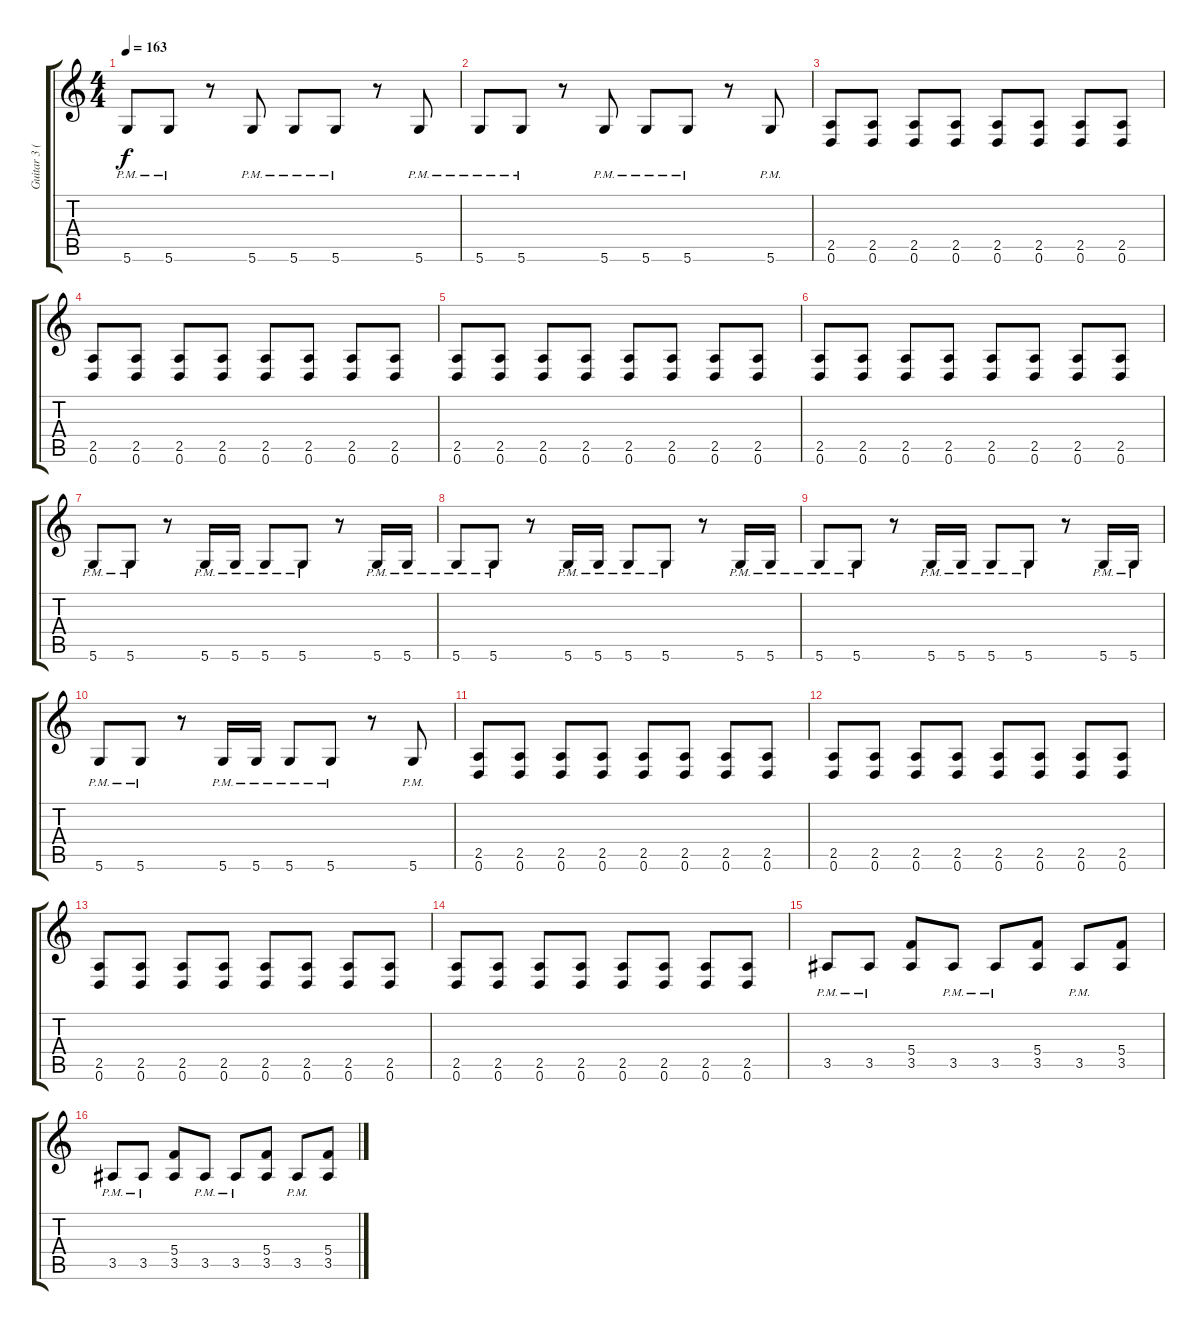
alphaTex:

\track ("Guitar 3 (Dist)" "Guitar 3 (") {instrument distortionguitar}
\staff {score tabs}
\tuning (D4 A3 F3 C3 G2 D2) {hide}
\ts (4 4)
\tempo 163
\clef g2
\ks c
5.6{pm}.8{dy f} 5.6{pm}.8 r.8 5.6{pm}.8 5.6{pm}.8 5.6{pm}.8 r.8 5.6{pm}.8 |
5.6{pm}.8 5.6{pm}.8 r.8 5.6{pm}.8 5.6{pm}.8 5.6{pm}.8 r.8 5.6{pm}.8 |
(2.5 0.6).8 (2.5 0.6).8 (2.5 0.6).8 (2.5 0.6).8 (2.5 0.6).8 (2.5 0.6).8 (2.5 0.6).8 (2.5 0.6).8 |
(2.5 0.6).8 (2.5 0.6).8 (2.5 0.6).8 (2.5 0.6).8 (2.5 0.6).8 (2.5 0.6).8 (2.5 0.6).8 (2.5 0.6).8 |
(2.5 0.6).8 (2.5 0.6).8 (2.5 0.6).8 (2.5 0.6).8 (2.5 0.6).8 (2.5 0.6).8 (2.5 0.6).8 (2.5 0.6).8 |
(2.5 0.6).8 (2.5 0.6).8 (2.5 0.6).8 (2.5 0.6).8 (2.5 0.6).8 (2.5 0.6).8 (2.5 0.6).8 (2.5 0.6).8 |
5.6{pm}.8 5.6{pm}.8 r.8 5.6{pm}.16 5.6{pm}.16 5.6{pm}.8 5.6{pm}.8 r.8 5.6{pm}.16 5.6{pm}.16 |
5.6{pm}.8 5.6{pm}.8 r.8 5.6{pm}.16 5.6{pm}.16 5.6{pm}.8 5.6{pm}.8 r.8 5.6{pm}.16 5.6{pm}.16 |
5.6{pm}.8 5.6{pm}.8 r.8 5.6{pm}.16 5.6{pm}.16 5.6{pm}.8 5.6{pm}.8 r.8 5.6{pm}.16 5.6{pm}.16 |
5.6{pm}.8 5.6{pm}.8 r.8 5.6{pm}.16 5.6{pm}.16 5.6{pm}.8 5.6{pm}.8 r.8 5.6{pm}.8 |
(2.5 0.6).8 (2.5 0.6).8 (2.5 0.6).8 (2.5 0.6).8 (2.5 0.6).8 (2.5 0.6).8 (2.5 0.6).8 (2.5 0.6).8 |
(2.5 0.6).8 (2.5 0.6).8 (2.5 0.6).8 (2.5 0.6).8 (2.5 0.6).8 (2.5 0.6).8 (2.5 0.6).8 (2.5 0.6).8 |
(2.5 0.6).8 (2.5 0.6).8 (2.5 0.6).8 (2.5 0.6).8 (2.5 0.6).8 (2.5 0.6).8 (2.5 0.6).8 (2.5 0.6).8 |
(2.5 0.6).8 (2.5 0.6).8 (2.5 0.6).8 (2.5 0.6).8 (2.5 0.6).8 (2.5 0.6).8 (2.5 0.6).8 (2.5 0.6).8 |
3.5{pm}.8 3.5{pm}.8 (5.4 3.5).8 3.5{pm}.8 3.5{pm}.8 (5.4 3.5).8 3.5{pm}.8 (5.4 3.5).8 |
3.5{pm}.8 3.5{pm}.8 (5.4 3.5).8 3.5{pm}.8 3.5{pm}.8 (5.4 3.5).8 3.5{pm}.8 (5.4 3.5).8
